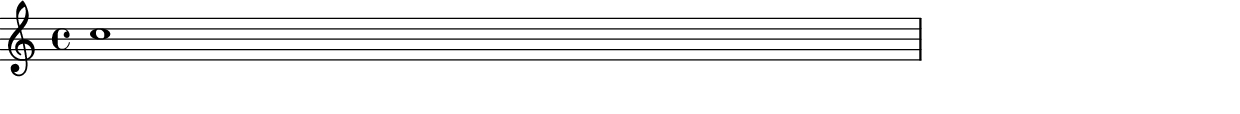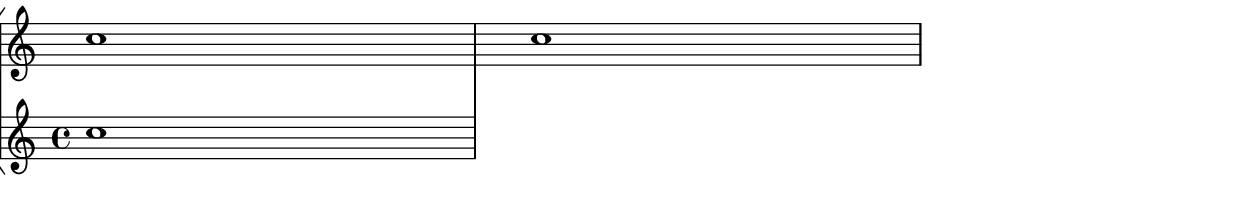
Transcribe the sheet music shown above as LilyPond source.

%% Generated by lilypond-book
%% Options: [exampleindent=10.16\mm,indent=0\mm,line-width=160\mm,paper-height=845.047\pt,paper-width=597.508\pt,papersize='(cons (* 597.508 pt) (* 845.047 pt))]
\include "lilypond-book-preamble.ly"


% ****************************************************************
% Start cut-&-pastable-section
% ****************************************************************

#(ly:set-option 'eps-box-padding 3.000000)



\paper {
  #(set-paper-size '(cons (* 597.508 pt) (* 845.047 pt)))
  indent = 0\mm
  line-width = 160\mm
  % offset the left padding, also add 1mm as lilypond creates cropped
  % images with a little space on the right
  line-width = #(- line-width (* mm  3.000000) (* mm 1))
}

\layout {
  
}




% ****************************************************************
% ly snippet:
% ****************************************************************
\sourcefilename "/lilypond-2.26.0/input/regression/staff-add-at-linebreak.ly"
\sourcefileline 0
\version "2.21.0"

\header {
  texidoc = "Adding a new staff at a line break doesn't crash."
}

\score {
  \new StaffGroup \relative c'' {
    \new Staff
    c1 \break
    << { c1 }
       \new Staff {
         c1
       }
    >>
    c1
  }
}



% ****************************************************************
% end ly snippet
% ****************************************************************
